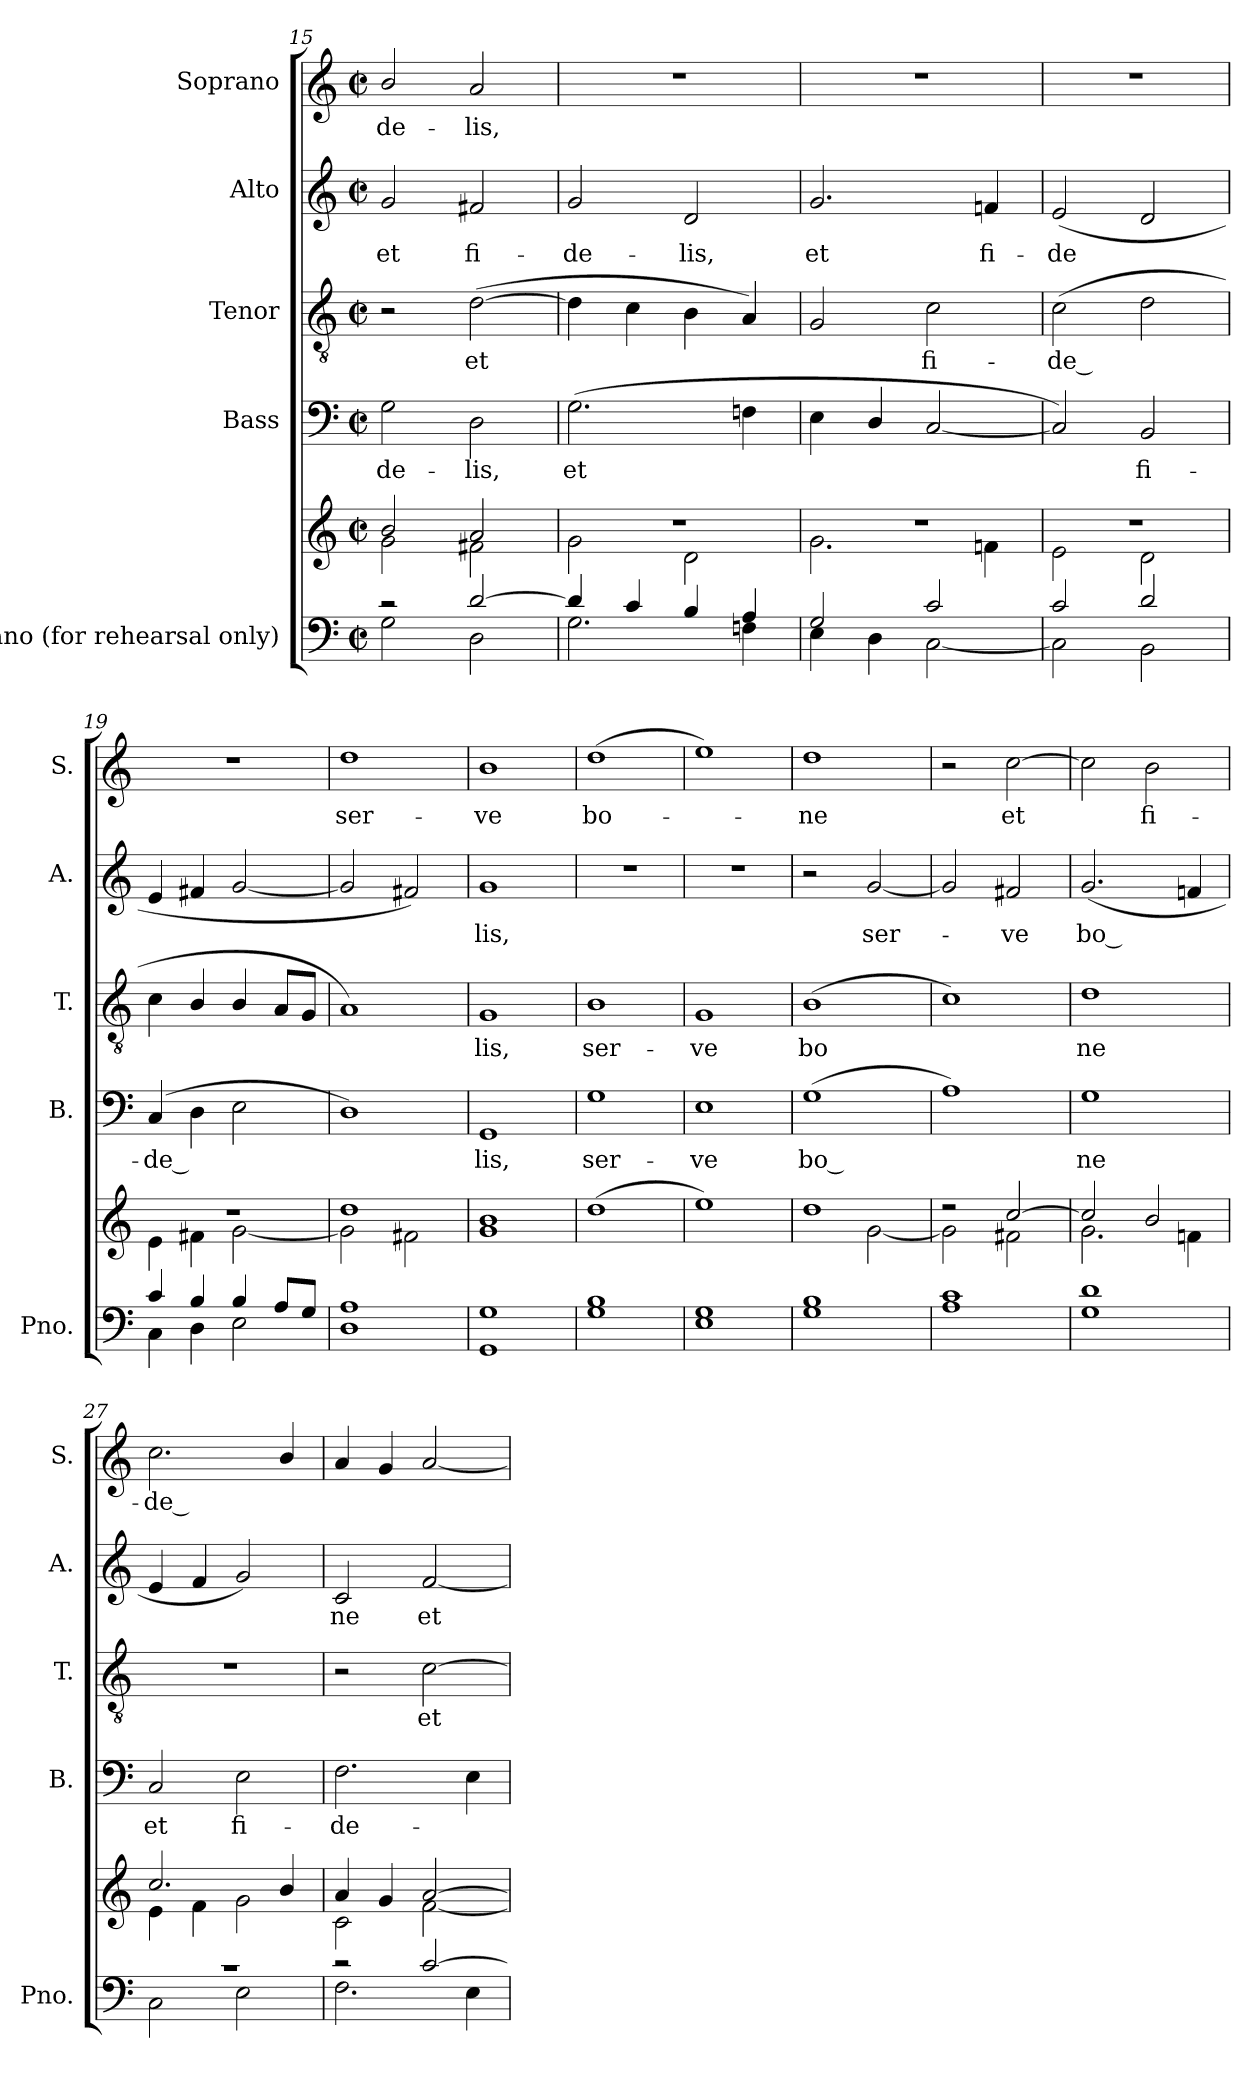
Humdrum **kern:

**kern	**kern	**kern	**text	**kern	**text	**kern	**text	**kern	**text
*part5	*part5	*part4	*part4	*part3	*part3	*part2	*part2	*part1	*part1
*staff6	*staff5	*staff4	*staff4	*staff3	*staff3	*staff2	*staff2	*staff1	*staff1
*I"Piano (for rehearsal only)	*	*I"Bass	*	*I"Tenor	*	*I"Alto	*	*I"Soprano	*
*I'Pno.	*	*I'B.	*	*I'T.	*	*I'A.	*	*I'S.	*
*clefF4	*clefG2	*clefF4	*	*clefGv2	*	*clefG2	*	*clefG2	*
*k[]	*k[]	*k[]	*	*k[]	*	*k[]	*	*k[]	*
*M2/2	*M2/2	*M2/2	*	*M2/2	*	*M2/2	*	*M2/2	*
*met(c|)	*met(c|)	*met(c|)	*	*met(c|)	*	*met(c|)	*	*met(c|)	*
=15	=15	=15	=15	=15	=15	=15	=15	=15	=15
*^	*^	*	*	*	*	*	*	*	*
!	!	!	!	!	!LO:LY:b	!	!	!	!LO:LY:b	!	!LO:LY:b
2r	2G\	2b/	2g\	2G\	-de-	2r	.	2g/	et	2b/	-de-
!	!	!	!	!	!LO:LY:b	!	!LO:LY:b	!	!LO:LY:b	!	!LO:LY:b
[2d/	2D\	2a/	2f#X\	2D\	-lis,	(>[2d\	et	2f#X/	fi-	2a/	-lis,
=16	=16	=16	=16	=16	=16	=16	=16	=16	=16	=16	=16
!	!	!	!	!	!LO:LY:b	!	!	!	!LO:LY:b	!	!
4d/]	2.G\	1r	2g\	(>2.G\	et	4d\]	.	2g/	-de-	1r	.
4c/	.	.	.	.	.	4c\	.	.	.	.	.
!	!	!	!	!	!	!	!	!	!LO:LY:b	!	!
4B/	.	.	2d\	.	.	4B\	.	2d/	-lis,	.	.
4A/	4Fn\	.	.	4Fn\	.	4A/)	.	.	.	.	.
=17	=17	=17	=17	=17	=17	=17	=17	=17	=17	=17	=17
!	!	!	!	!	!	!	!	!	!LO:LY:b	!	!
2G/	4E\	1r	2.g\	4E\	.	2G/	.	2.g/	et	1r	.
.	4D\	.	.	4D/	.	.	.	.	.	.	.
!	!	!	!	!	!	!	!LO:LY:b	!	!	!	!
2c/	[2C\	.	.	[2C/	.	2c\	fi-	.	.	.	.
!	!	!	!	!	!	!	!	!	!LO:LY:b	!	!
.	.	.	4fn\	.	.	.	.	4fn/	fi-	.	.
=18	=18	=18	=18	=18	=18	=18	=18	=18	=18	=18	=18
!	!	!	!	!	!	!	!LO:LY:b	!	!LO:LY:b	!	!
2c/	2C\]	1r	2e\	2C/])	.	(>2c\	-de --	(<2e/	-de-	1r	.
!	!	!	!	!	!LO:LY:b	!	!	!	!LO:LY:b	!	!
2d/	2BB\	.	2d\	2BB/	fi-	2d\	.	2d/	---	.	.
=19	=19	=19	=19	=19	=19	=19	=19	=19	=19	=19	=19
!	!	!	!	!	!LO:LY:b	!	!	!	!	!	!
4c/	4C\	1r	4e\	(>4C/	-de --	4c\	.	4e/	.	1r	.
4B/	4D\	.	4f#X\	4D\	.	4B/	.	4f#X/	.	.	.
!	!	!	!	!	!	!	!LO:LY:b	!	!	!	!
4B/	2E\	.	[2g\	2E\	.	4B/	---	[2g/	.	.	.
8A/L	.	.	.	.	.	8A/L	.	.	.	.	.
8G/J	.	.	.	.	.	8G/J	.	.	.	.	.
=20	=20	=20	=20	=20	=20	=20	=20	=20	=20	=20	=20
!	!	!	!	!	!	!	!	!	!LO:LY:b	!	!LO:LY:b
1A	1D	1dd	2g\]	1D)	.	1A)	.	2g/]	---	1dd	ser-
.	.	.	2f#X\	.	.	.	.	2f#X/)	.	.	.
=21	=21	=21	=21	=21	=21	=21	=21	=21	=21	=21	=21
!	!	!	!	!	!LO:LY:b	!	!LO:LY:b	!	!LO:LY:b	!	!LO:LY:b
1G	1GG	1b	1g	1GG	-lis,	1G	-lis,	1g	-lis,	1b	-ve
!!LO:PB:g=z
=22	=22	=22	=22	=22	=22	=22	=22	=22	=22	=22	=22
!	!	!	!	!	!LO:LY:b	!	!LO:LY:b	!	!	!	!LO:LY:b
*	*	*v	*v	*	*	*	*	*	*	*	*
1B	1G	(>1dd	1G	ser-	1B	ser-	1r	.	(>1dd	bo-
=23	=23	=23	=23	=23	=23	=23	=23	=23	=23	=23
!	!	!	!	!LO:LY:b	!	!LO:LY:b	!	!	!	!
1G	1E	1ee)	1E	-ve	1G	-ve	1r	.	1ee)	.
=24	=24	=24	=24	=24	=24	=24	=24	=24	=24	=24
*	*	*^	*	*	*	*	*	*	*	*
!	!	!	!	!	!LO:LY:b	!	!LO:LY:b	!	!	!	!LO:LY:b
1B	1G	1dd	2ryy	(>1G	bo --	(>1B	bo-	2r	.	1dd	-ne
!	!	!	!	!	!	!	!	!	!LO:LY:b	!	!
.	.	.	[2g\	.	.	.	.	[2g/	ser-	.	.
=25	=25	=25	=25	=25	=25	=25	=25	=25	=25	=25	=25
!	!	!	!	!	!	!	!LO:LY:b	!	!	!	!
1c	1A	2r	2g\]	1A)	.	1c)	---	2g/]	.	2r	.
!	!	!	!	!	!	!	!	!	!LO:LY:b	!	!LO:LY:b
.	.	[2cc/	2f#X\	.	.	.	.	2f#X/	-ve	[2cc\	et
=26	=26	=26	=26	=26	=26	=26	=26	=26	=26	=26	=26
!	!	!	!	!	!LO:LY:b	!	!LO:LY:b	!	!LO:LY:b	!	!
1d	1G	2cc/]	2.g\	1G	ne	1d	-ne	(<2.g/	bo --	2cc\]	.
!	!	!	!	!	!	!	!	!	!	!	!LO:LY:b
.	.	2b/	.	.	.	.	.	.	.	2b\	fi-
.	.	.	4fn\	.	.	.	.	4fn/	.	.	.
=27	=27	=27	=27	=27	=27	=27	=27	=27	=27	=27	=27
!	!	!	!	!	!LO:LY:b	!	!	!	!	!	!LO:LY:b
1r	2C\	2.cc/	4e\	2C/	et	1r	.	4e/	.	2.cc\	-de --
!	!	!	!	!	!	!	!	!	!LO:LY:b	!	!
.	.	.	4f\	.	.	.	.	4f/	---	.	.
!	!	!	!	!	!LO:LY:b	!	!	!	!	!	!
.	2E\	.	2g\	2E\	fi-	.	.	2g/)	.	.	.
.	.	4b/	.	.	.	.	.	.	.	4b/	.
=28	=28	=28	=28	=28	=28	=28	=28	=28	=28	=28	=28
!	!	!	!	!	!LO:LY:b	!	!	!	!LO:LY:b	!	!
2r	2.F\	4a/	2c\	2.F\	-de-	2r	.	2c/	-ne	4a/	.
!	!	!	!	!	!	!	!	!	!	!	!LO:LY:b
.	.	4g/	.	.	.	.	.	.	.	4g/	---
!	!	!	!	!	!	!	!LO:LY:b	!	!LO:LY:b	!	!
[2c/	.	[2a/	[2f\	.	.	[2c\	et	[2f/	et	[2a/	.
.	4E\	.	.	4E\	.	.	.	.	.	.	.
*v	*v	*	*	*	*	*	*	*	*	*	*
*	*v	*v	*	*	*	*	*	*	*	*
=	=	=	=	=	=	=	=	=	=
*-	*-	*-	*-	*-	*-	*-	*-	*-	*-
